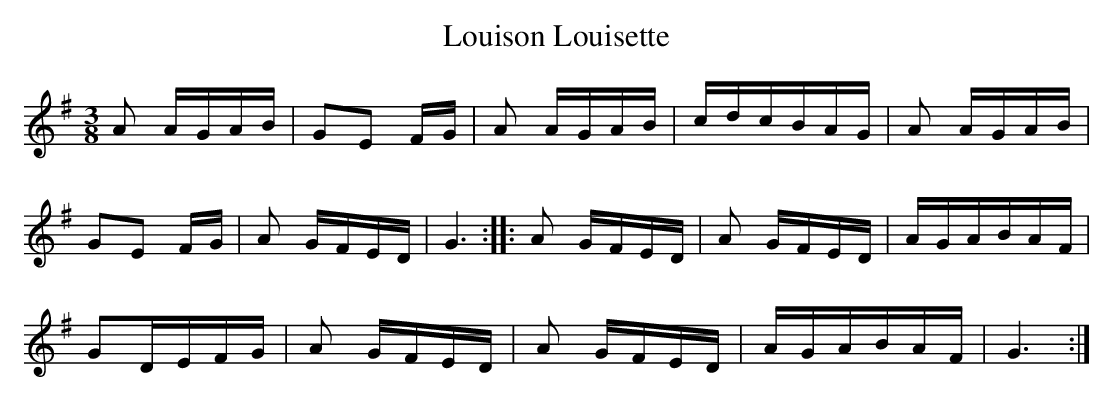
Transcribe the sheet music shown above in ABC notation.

X:1
T:Louison Louisette
L:1/16
M:3/8
K:G major
A2 AGAB | G2E2 FG | A2 AGAB | cdcBAG | A2 AGAB |
G2E2 FG | A2 GFED | G6 :: A2 GFED | A2 GFED | AGABAF |
G2DEFG | A2 GFED | A2 GFED | AGABAF | G6 :|
